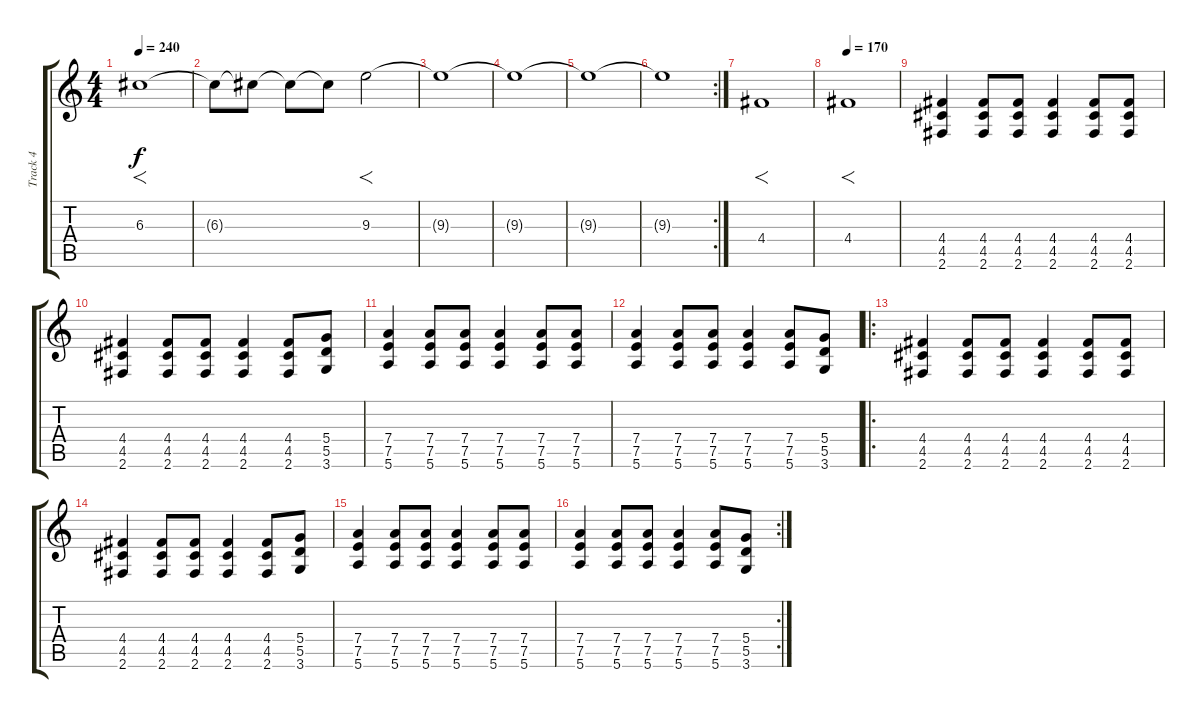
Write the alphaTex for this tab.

\track ("Track 4" "Track 4") {instrument distortionguitar}
\staff {score tabs}
\tuning (E4 B3 G3 D3 A2 E2) {hide}
\ts (4 4)
\tempo 240
\clef g2
\ks c
6.3.1{f dy f} |
6.3{t}.8 6.3{t}.8 6.3{t}.8 6.3{t}.8 9.3.2{f} |
9.3{t}.1 |
9.3{t}.1 |
9.3{t}.1 |
\rc 2
9.3{t}.1 |
4.4.1{f} |
\tempo 170
4.4.1{f volume 16} |
(4.4 4.5 2.6).4 (4.4 4.5 2.6).8 (4.4 4.5 2.6).8 (4.4 4.5 2.6).4 (4.4 4.5 2.6).8 (4.4 4.5 2.6).8 |
(4.4 4.5 2.6).4 (4.4 4.5 2.6).8 (4.4 4.5 2.6).8 (4.4 4.5 2.6).4 (4.4 4.5 2.6).8 (5.4 5.5 3.6).8 |
(7.4 7.5 5.6).4 (7.4 7.5 5.6).8 (7.4 7.5 5.6).8 (7.4 7.5 5.6).4 (7.4 7.5 5.6).8 (7.4 7.5 5.6).8 |
(7.4 7.5 5.6).4 (7.4 7.5 5.6).8 (7.4 7.5 5.6).8 (7.4 7.5 5.6).4 (7.4 7.5 5.6).8 (5.4 5.5 3.6).8 |
\ro
(4.4 4.5 2.6).4 (4.4 4.5 2.6).8 (4.4 4.5 2.6).8 (4.4 4.5 2.6).4 (4.4 4.5 2.6).8 (4.4 4.5 2.6).8 |
(4.4 4.5 2.6).4 (4.4 4.5 2.6).8 (4.4 4.5 2.6).8 (4.4 4.5 2.6).4 (4.4 4.5 2.6).8 (5.4 5.5 3.6).8 |
(7.4 7.5 5.6).4 (7.4 7.5 5.6).8 (7.4 7.5 5.6).8 (7.4 7.5 5.6).4 (7.4 7.5 5.6).8 (7.4 7.5 5.6).8 |
\rc 2
(7.4 7.5 5.6).4 (7.4 7.5 5.6).8 (7.4 7.5 5.6).8 (7.4 7.5 5.6).4 (7.4 7.5 5.6).8 (5.4 5.5 3.6).8
